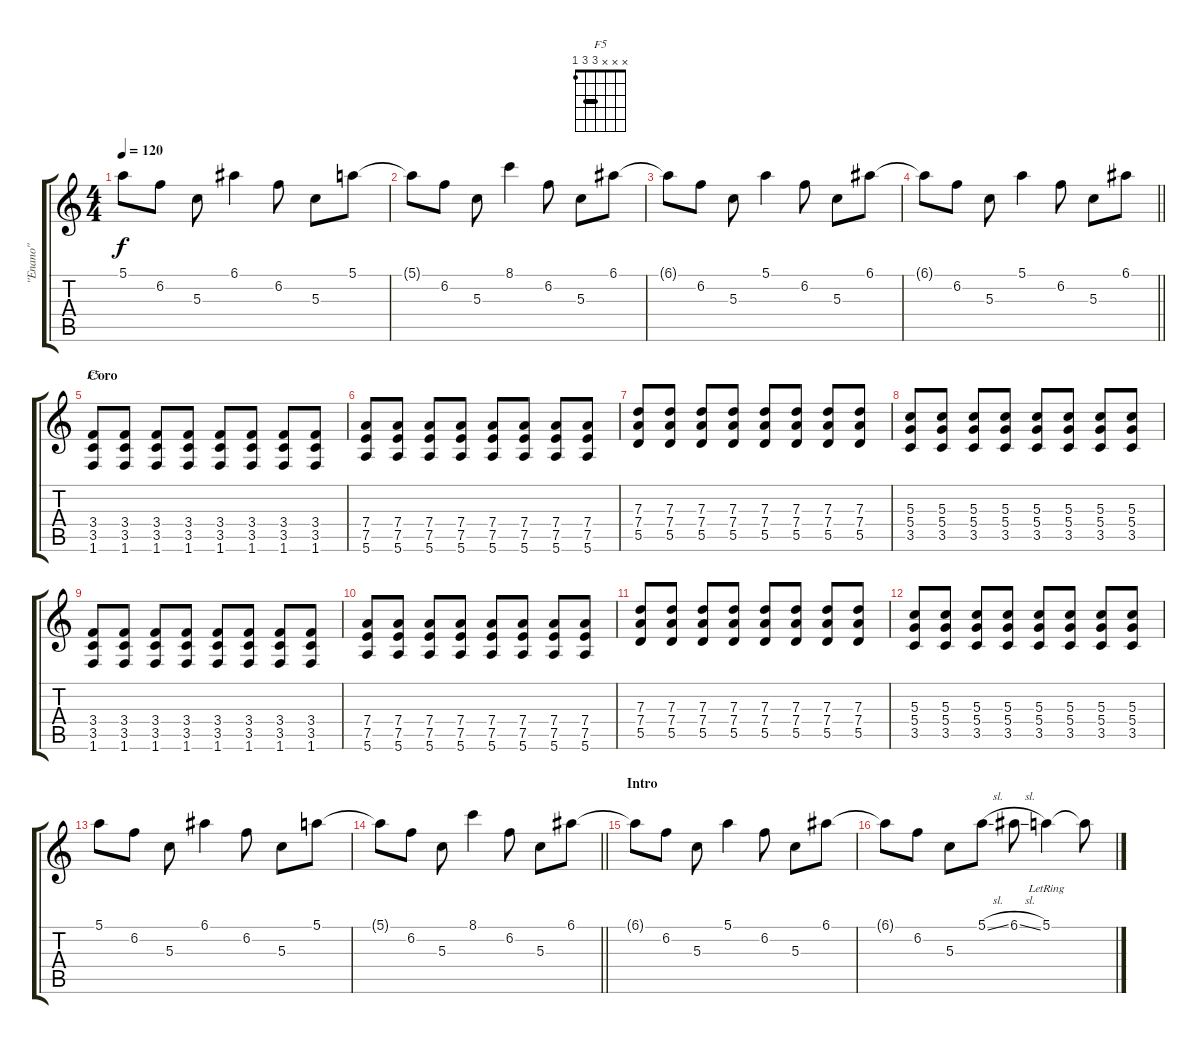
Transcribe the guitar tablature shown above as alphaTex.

\track ("''Enano''" "''Enano''") {instrument electricguitarclean}
\staff {score tabs}
\tuning (E4 B3 G3 D3 A2 E2) {hide}
\chord ("F5" x x x 3 3 1) {barre 3}
\ts (4 4)
\tempo 120
\clef g2
\ks c
5.1.8{dy f} 6.2.8 5.3.8 6.1.4 6.2.8 5.3.8 5.1.8 |
5.1{t}.8 6.2.8 5.3.8 8.1.4 6.2.8 5.3.8 6.1.8 |
6.1{t}.8 6.2.8 5.3.8 5.1.4 6.2.8 5.3.8 6.1.8 |
\barLineRight lightlight
6.1{t}.8 6.2.8 5.3.8 5.1.4 6.2.8 5.3.8 6.1.8 |
\section ("" "Coro")
(3.4 3.5 1.6).8{ch "F5" volume 13 instrument distortionguitar} (3.4 3.5 1.6).8 (3.4 3.5 1.6).8 (3.4 3.5 1.6).8 (3.4 3.5 1.6).8 (3.4 3.5 1.6).8 (3.4 3.5 1.6).8 (3.4 3.5 1.6).8 |
(7.4 7.5 5.6).8 (7.4 7.5 5.6).8 (7.4 7.5 5.6).8 (7.4 7.5 5.6).8 (7.4 7.5 5.6).8 (7.4 7.5 5.6).8 (7.4 7.5 5.6).8 (7.4 7.5 5.6).8 |
(7.3 7.4 5.5).8 (7.3 7.4 5.5).8 (7.3 7.4 5.5).8 (7.3 7.4 5.5).8 (7.3 7.4 5.5).8 (7.3 7.4 5.5).8 (7.3 7.4 5.5).8 (7.3 7.4 5.5).8 |
(5.3 5.4 3.5).8 (5.3 5.4 3.5).8 (5.3 5.4 3.5).8 (5.3 5.4 3.5).8 (5.3 5.4 3.5).8 (5.3 5.4 3.5).8 (5.3 5.4 3.5).8 (5.3 5.4 3.5).8 |
(3.4 3.5 1.6).8 (3.4 3.5 1.6).8 (3.4 3.5 1.6).8 (3.4 3.5 1.6).8 (3.4 3.5 1.6).8 (3.4 3.5 1.6).8 (3.4 3.5 1.6).8 (3.4 3.5 1.6).8 |
(7.4 7.5 5.6).8 (7.4 7.5 5.6).8 (7.4 7.5 5.6).8 (7.4 7.5 5.6).8 (7.4 7.5 5.6).8 (7.4 7.5 5.6).8 (7.4 7.5 5.6).8 (7.4 7.5 5.6).8 |
(7.3 7.4 5.5).8 (7.3 7.4 5.5).8 (7.3 7.4 5.5).8 (7.3 7.4 5.5).8 (7.3 7.4 5.5).8 (7.3 7.4 5.5).8 (7.3 7.4 5.5).8 (7.3 7.4 5.5).8 |
(5.3 5.4 3.5).8 (5.3 5.4 3.5).8 (5.3 5.4 3.5).8 (5.3 5.4 3.5).8 (5.3 5.4 3.5).8 (5.3 5.4 3.5).8 (5.3 5.4 3.5).8 (5.3 5.4 3.5).8 |
5.1.8{volume 16 instrument electricguitarclean} 6.2.8 5.3.8 6.1.4 6.2.8 5.3.8 5.1.8 |
\barLineRight lightlight
5.1{t}.8 6.2.8 5.3.8 8.1.4 6.2.8 5.3.8 6.1.8 |
\section ("" "Intro")
6.1{t}.8 6.2.8 5.3.8 5.1.4 6.2.8 5.3.8 6.1.8 |
6.1{t}.8 6.2.8 5.3.8 5.1{sl}.8 6.1{sl}.8 5.1{lr}.4 5.1{t}.8
